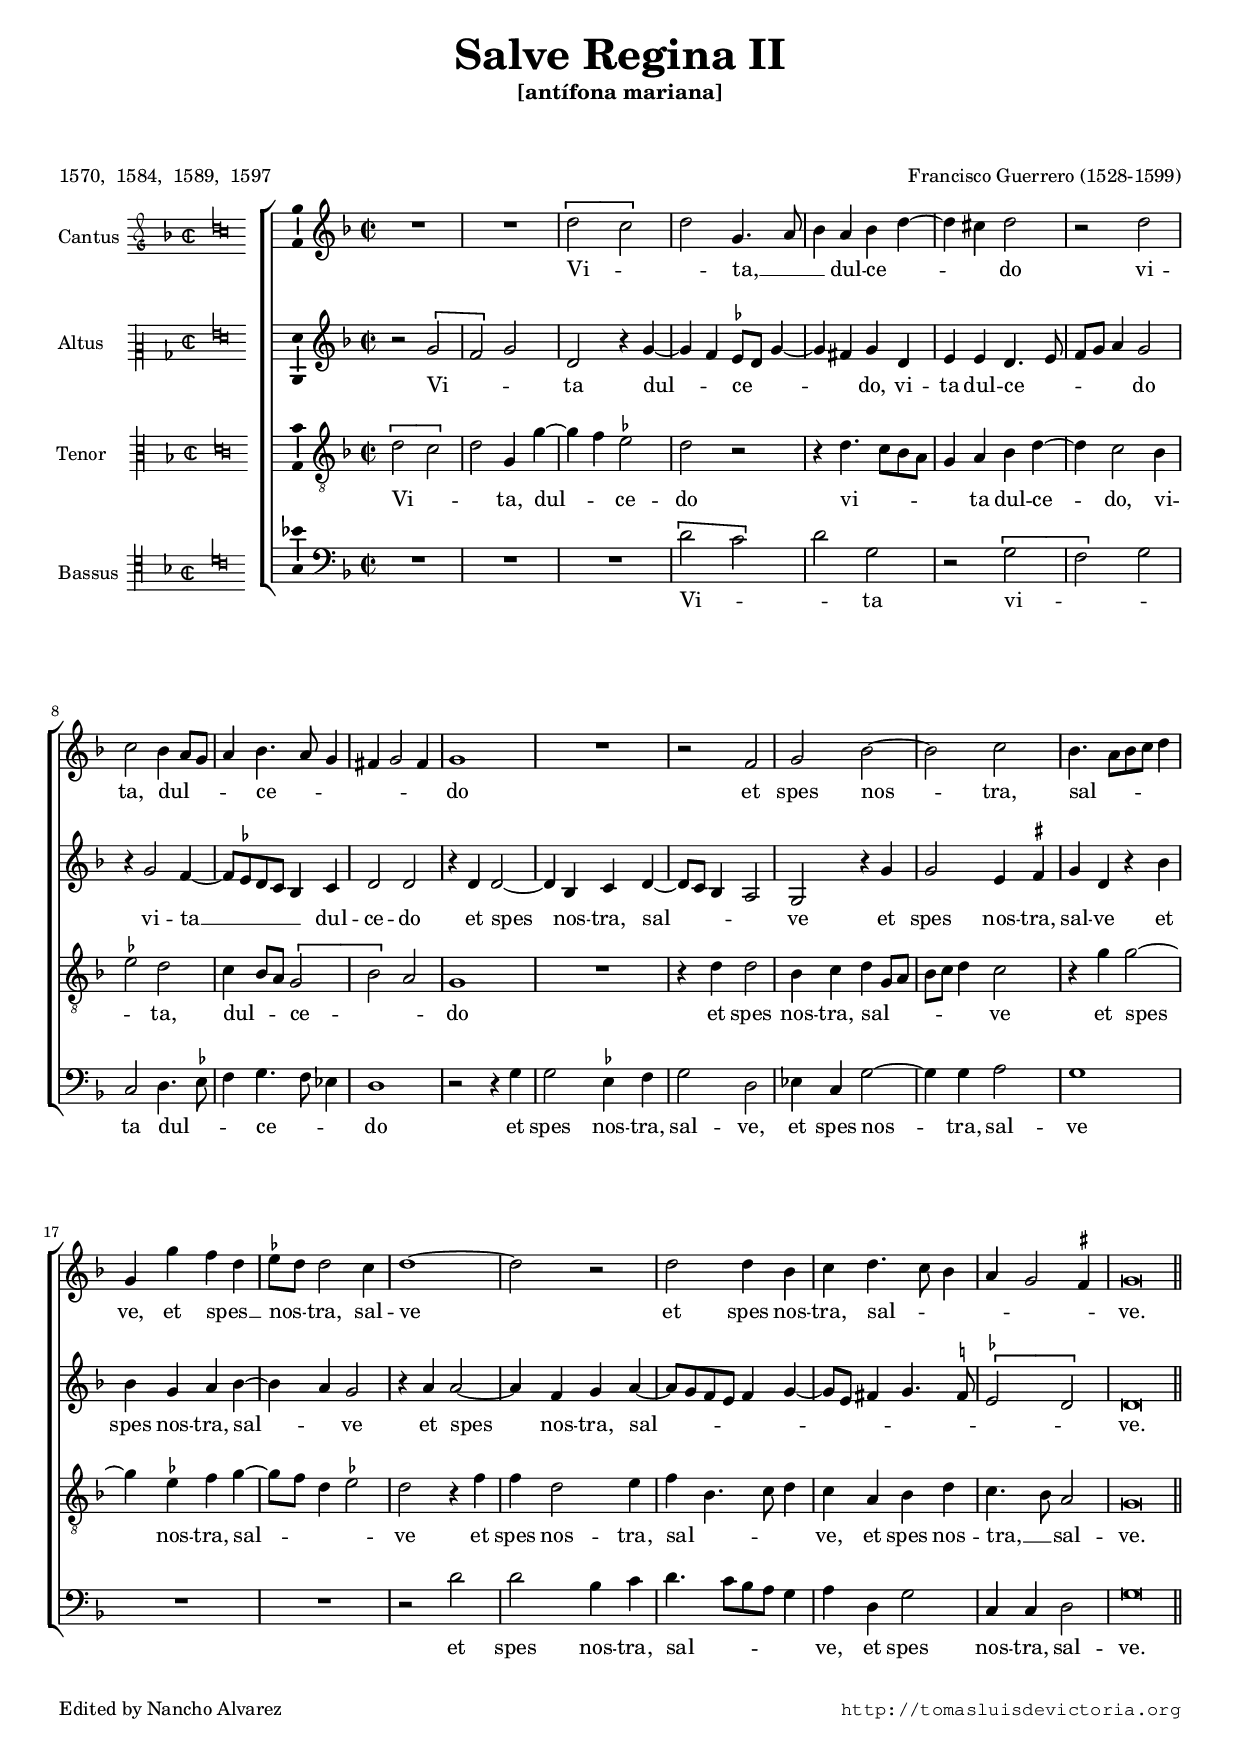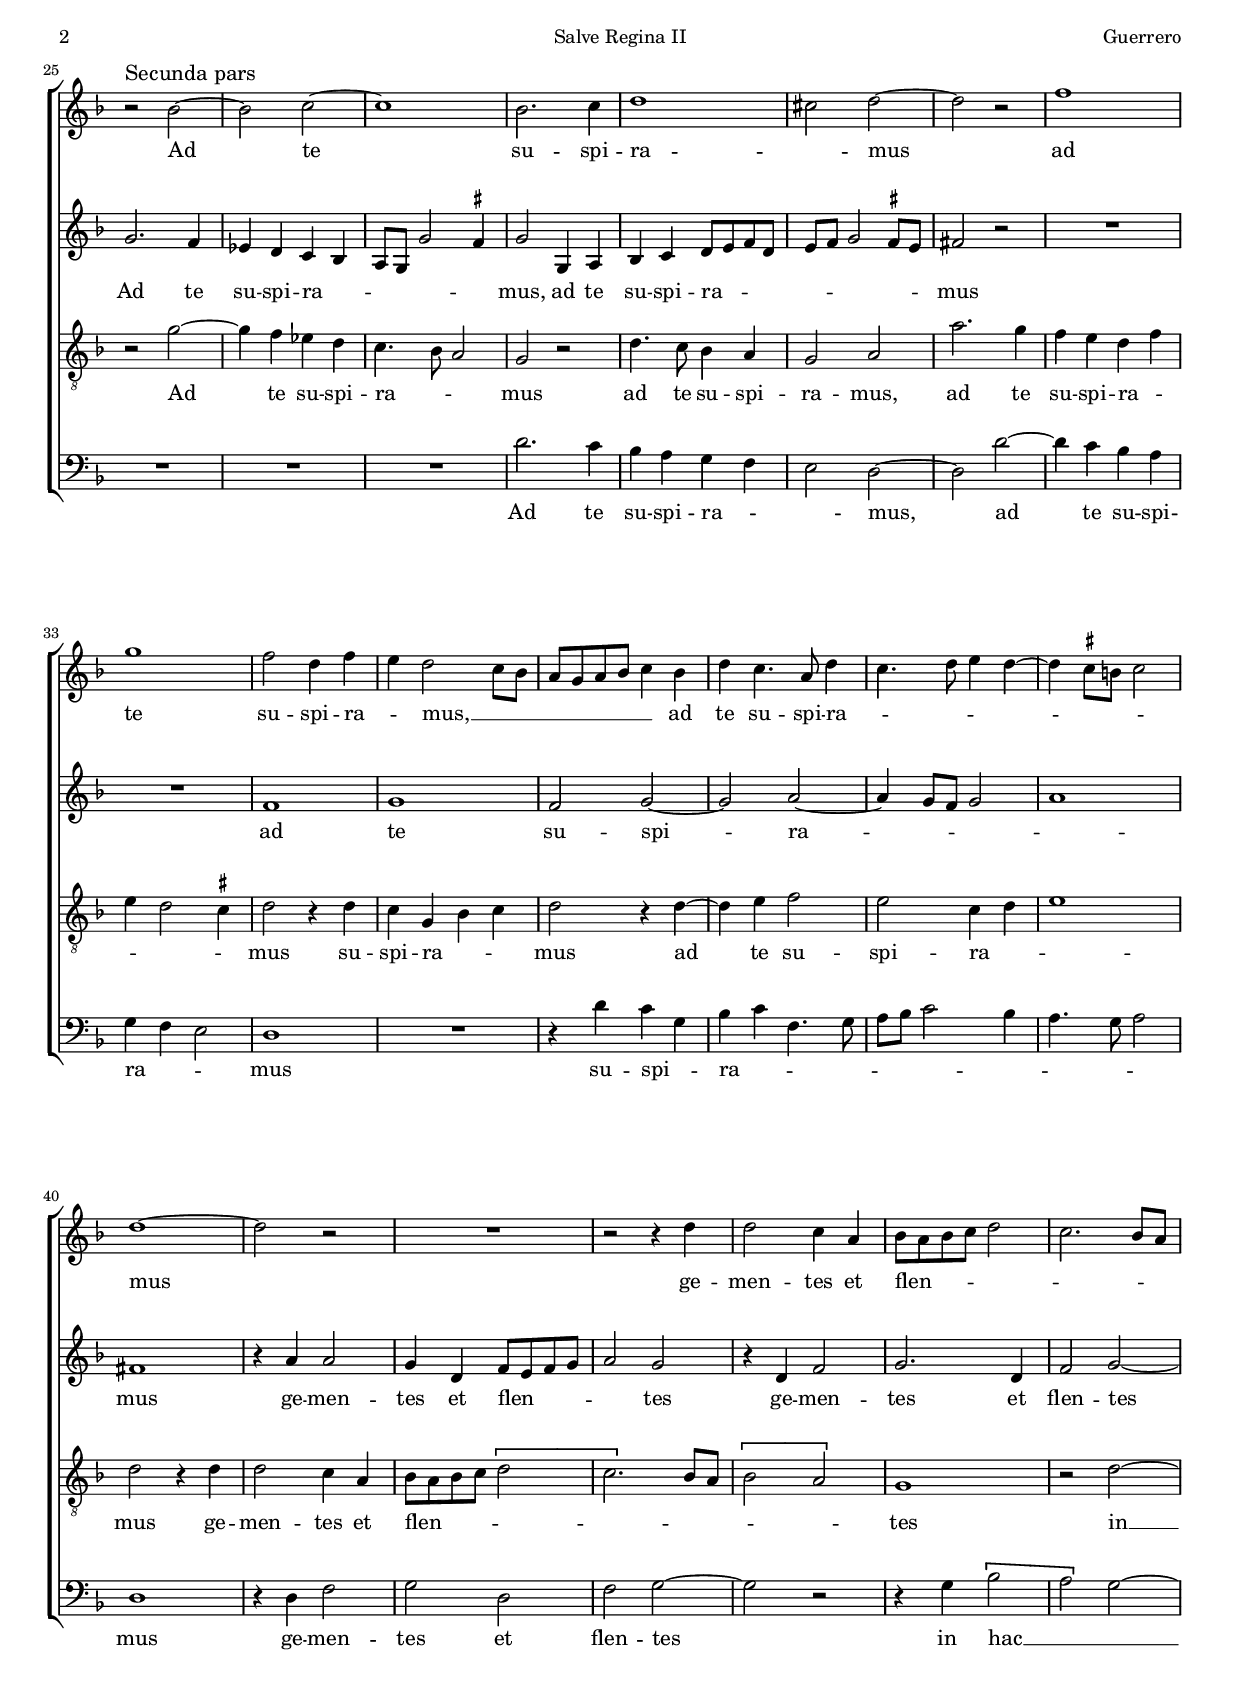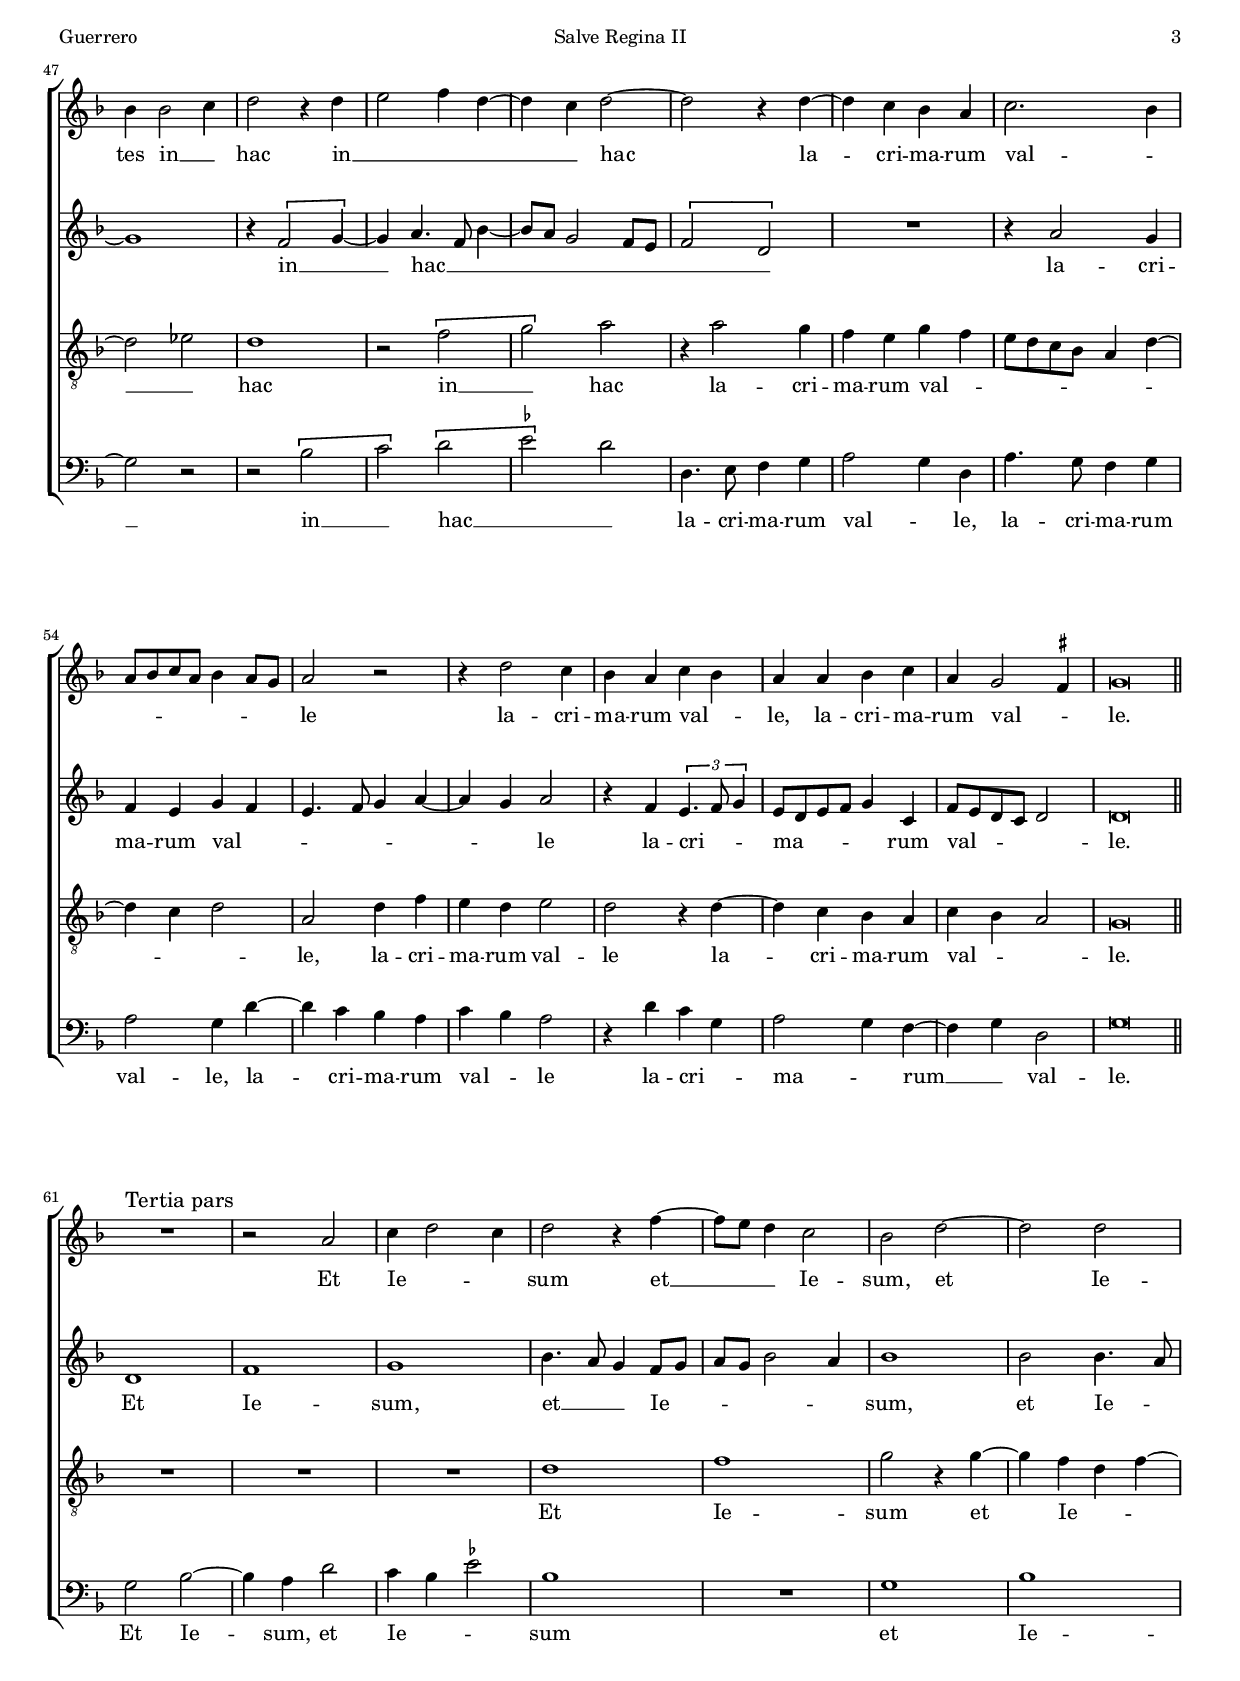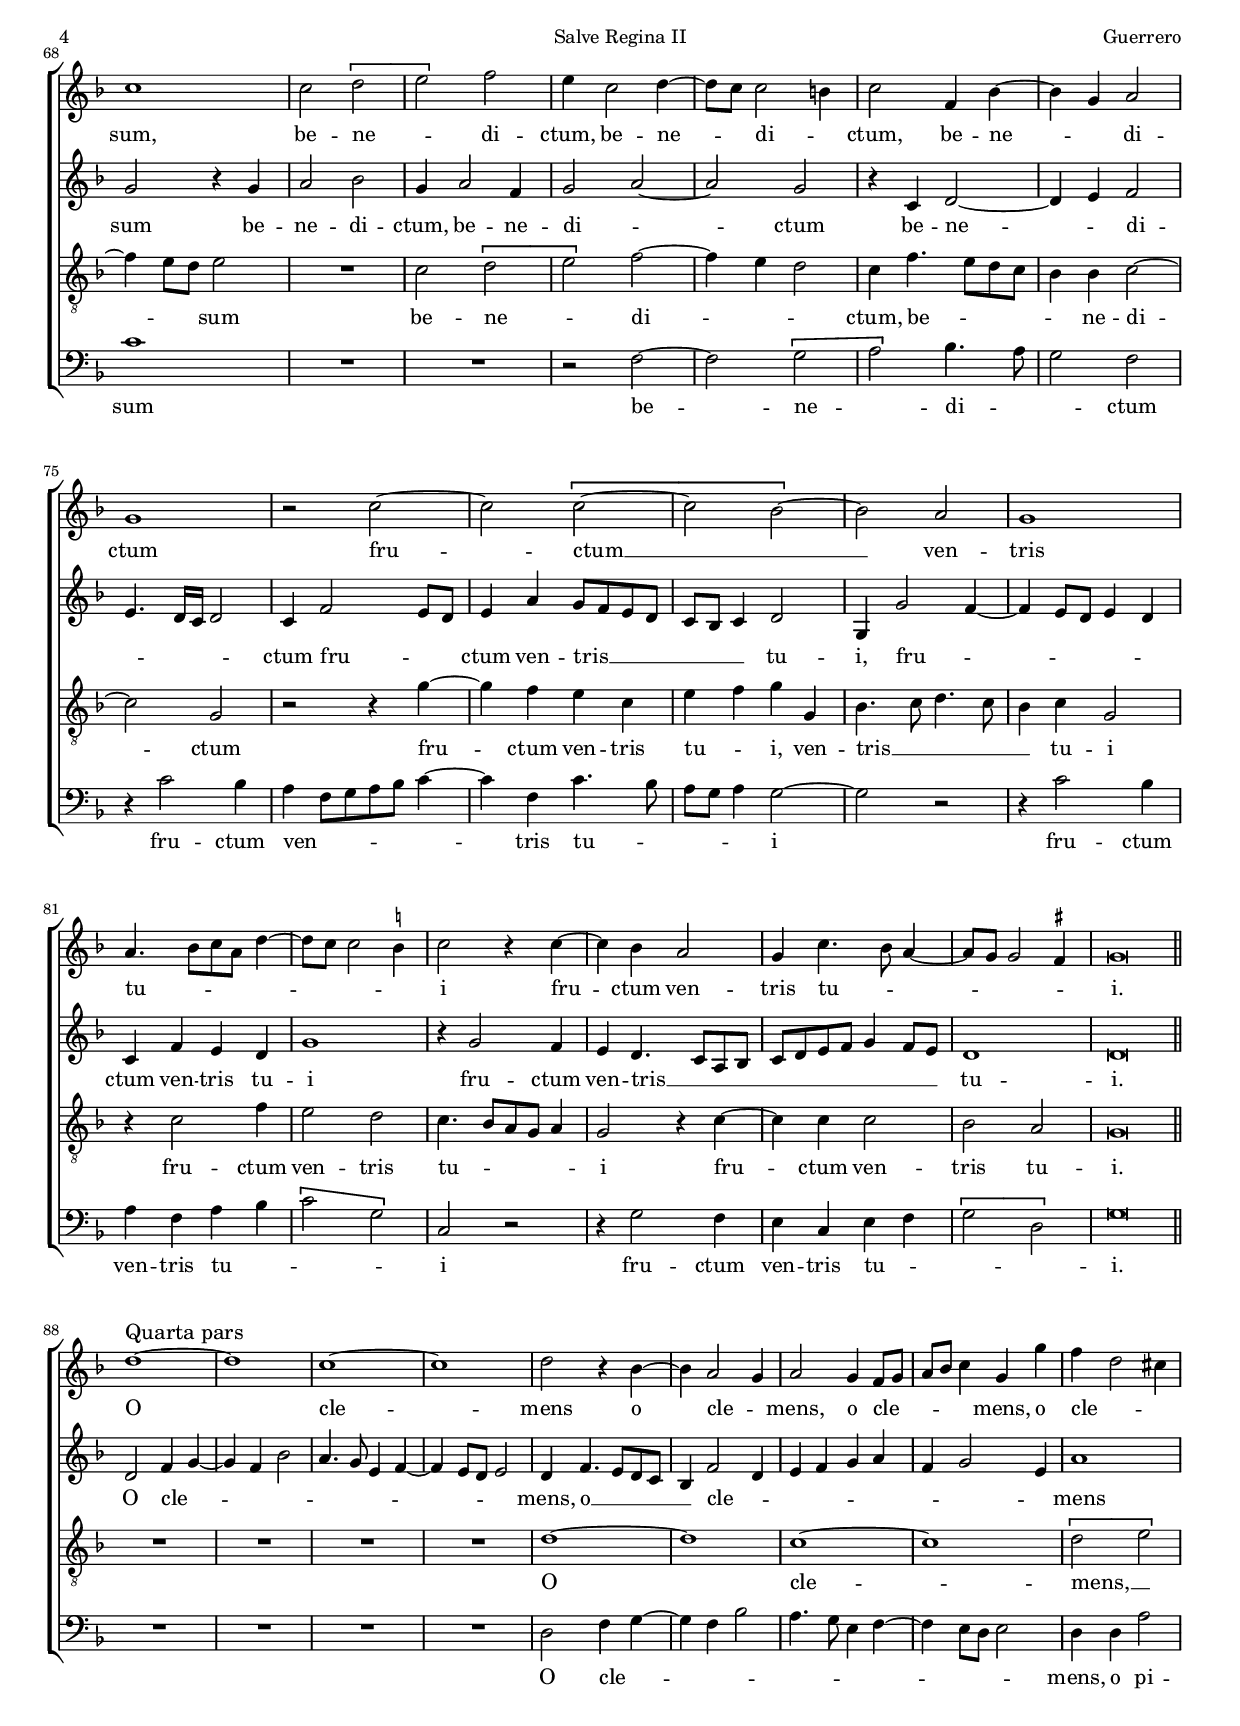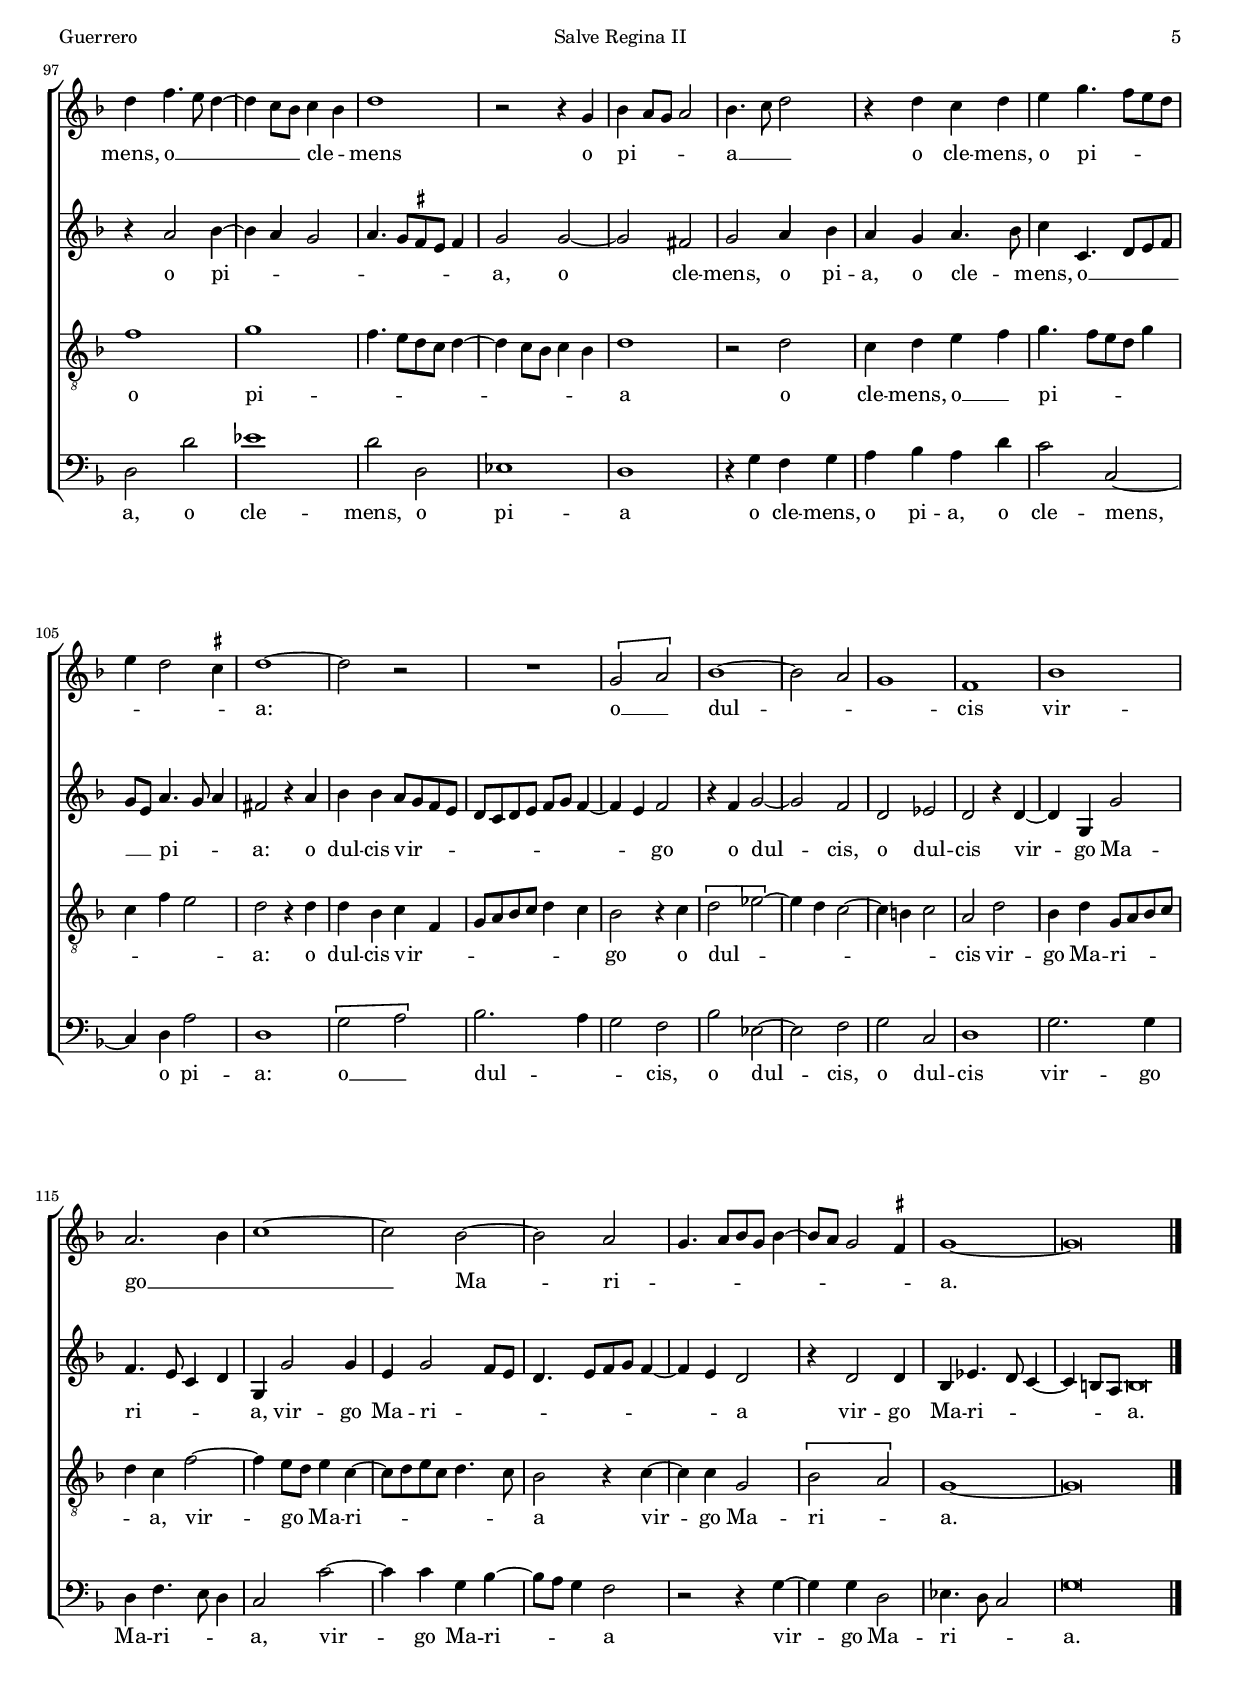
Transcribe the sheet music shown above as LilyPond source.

\version "2.18.0"

#(set-default-paper-size "a4")
#(set-global-staff-size 16.4)
#(ly:set-option 'point-and-click #f)
%mobile -s15.5 -i3.3

italicas=\override LyricText.font-shape = #'italic
rectas=\override LyricText.font-shape = #'upright
ss=\once \set suggestAccidentals = ##t
incipitwidth = 20
mtempo={\tempo 4 = 100}
mtempob={\tempo 4 = 50}

htitle="Salve Regina II"
hcomposer="Guerrero"

\header {
	title=\markup{\fontsize #3 "Salve Regina II"}
	subtitle="[antífona mariana]"
	subsubtitle=\markup{\null \vspace #2 }
	composer="Francisco Guerrero (1528-1599)"
        pdfauthor=\composer
	%opus="(-)"
	poet=\markup{"1570,  1584,  1589,  1597"}
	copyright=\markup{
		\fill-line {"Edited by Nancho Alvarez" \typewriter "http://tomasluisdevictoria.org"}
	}
%	tagline=""
}


global={\key f \major \time 2/2  \skip 1*24 \bar "||" \break
				\skip 1*36 \bar "||" \break
				\skip 1*27 \bar "||" \break
				\skip 1*35\bar "|."
}

cantus={
	R1*4/4 |
	R1*4/4 |
	\[d''2 c''\] |
	d'' g'4. a'8 |
%5
	bes'4 a' bes' d'' ~ |
	d'' cis'' d''2 |
	r d'' |
	c'' bes'4 a'8 g' |
	a'4 bes'4. a'8 g'4 |
%10
	fis' g'2 fis'4 |
	g'1 |
	R1*4/4 |
	r2 f' |
	g' bes' ~ |
%15
	bes' c'' |
	bes'4.  a'8[ bes' c''] d''4 |
	g' g'' f'' d'' |
	\ss ees''8 d'' d''2 c''4 |
	d''1 ~ |
%20
	d''2 r |
	d'' d''4 bes' |
	c'' d''4. c''8 bes'4 |
	a' g'2 \ss fis'4 |
	g'\breve*1/2 |
%25
        s4*0^\markup{\larger \raise #1 "Secunda pars"}
	r2 bes' ~ |
	bes' c'' ~ |
	c''1 |
	bes'2. c''4 |
	d''1 |
%30
	cis''2 d'' ~ |
	d'' r |
	f''1 |
	g'' |
	f''2 d''4 f'' |
%35
	e'' d''2 c''8 bes' |
	a' g' a' bes' c''4 bes' |
	d'' c''4. a'8 d''4 |
	c''4. d''8 e''4 d'' ~ |
	d'' \ss cis''8 b' cis''2 |
%40
	d''1 ~ |
	d''2 r |
	R1*4/4 |
	r2 r4 d'' |
	d''2 c''4 a' |
%45
	bes'8 a' bes' c'' d''2 |
	c''2. bes'8 a' |
	bes'4 bes'2 c''4 |
	d''2 r4 d'' |
	e''2 f''4 d'' ~ |
%50
	d'' c'' d''2 ~ |
	d'' r4 d'' ~ |
	d'' c'' bes' a' |
	c''2. bes'4 |
	a'8 bes' c'' a' bes'4 a'8 g' |
%55
	a'2 r |
	r4 d''2 c''4 |
	bes' a' c'' bes' |
	a' a' bes' c'' |
	a' g'2 \ss fis'4 |
%60
	g'\breve*1/2
        s4*0^\markup{\larger \raise #1 "Tertia pars"}
	R1*4/4
	r2 a' |
	c''4 d''2 c''4 |
	d''2 r4 f'' ~ |
%65
	f''8 e'' d''4 c''2 |
	bes' d'' ~ |
	d'' d'' |
	c''1 |
	c''2 \[d'' |
%70
	e''\] f'' |
	e''4 c''2 d''4 ~ |
	d''8 c'' c''2 b'4 |
	c''2 f'4 bes' ~ |
	bes' g' a'2 |
%75
	g'1 |
	r2 c'' ~ |
	c'' \[c'' ~ |
	c'' bes' ~ \]
	bes' a' |
%80
	g'1 |
	a'4.  bes'8[ c'' a'] d''4 ~ |
	d''8 c'' c''2 \ss b'4 |
	c''2 r4 c'' ~ |
	c'' bes' a'2 |
%85
	g'4 c''4. bes'8 a'4 ~ |
	a'8 g' g'2 \ss fis'4 |
	g'\breve*1/2 |
        s4*0^\markup{\larger \raise #1 "Quarta pars"}
	d''1 ~
	d'' |
%90
	c'' ~ |
	c'' |
	d''2 r4 bes' ~ |
	bes' a'2 g'4 |
	a'2 g'4 f'8 g' |
%95
	a' bes' c''4 g' g'' |
	f'' d''2 cis''4 |
	d'' f''4. e''8 d''4 ~ |
	d'' c''8 bes' c''4 bes' |
	d''1 |
%100
	r2 r4 g' |
	bes' a'8 g' a'2 |
	bes'4. c''8 d''2 |
	r4 d'' c'' d'' |
	e'' g''4. f''8 e'' d'' |
%105
	e''4 d''2 \ss cis''4 |
	d''1 ~ |
	d''2 r |
	R1*4/4 |
	\[g'2 a'\] |
%110
	bes'1 ~ |
	bes'2 a' |
	g'1 |
	f' |
	bes' |
%115
	a'2. bes'4 |
	c''1 ~ |
	c''2 bes' ~ |
	bes' a' |
	g'4.  a'8[ bes' g'] bes'4 ~ |
%120
	bes'8 a' g'2 \ss fis'4 |
	g'1 ~ |
	g'\breve*1/2
}

altus={
	r2 \[g' |
	f'\] g' |
	d' r4 g' ~ |
	g' f' \ss ees'8 d' g'4 ~ |
%5
	g' fis' g' d' |
	e' e' d'4. e'8 |
	f' g' a'4 g'2 |
	r4 g'2 f'4 ~ |
	f'8 \ss ees' d' c' bes4 c' |
%10
	d'2 d' |
	r4 d' d'2 ~ |
	d'4 bes c' d' ~ |
	d'8 c' bes4 a2 |
	g r4 g' |
%15
	g'2 e'4 \ss fis' |
	g' d' r bes' |
	bes' g' a' bes' ~ |
	bes' a' g'2 |
	r4 a' a'2 ~ |
%20
	a'4 f' g' a' ~ |
	a'8 g' f' e' f'4 g' ~ |
	g'8 e' fis'4 g'4. \ss f'8 |
	\ss \[ees'2 d'\] |
	d'\breve*1/2 |
%25
	g'2. f'4 |
	ees' d' c' bes |
	a8 g g'2 \ss fis'4 |
	g'2 g4 a |
	bes c' d'8 e' f' d' |
%30
	e' f' g'2 \ss fis'8 e' |
	fis'2 r |
	R1*4/4 |
	R1*4/4 |
	f'1 |
%35
	g' |
	f'2 g' ~ |
	g' a' ~ |
	a'4 g'8 f' g'2 |
	a'1 |
%40
	fis' |
	r4 a' a'2 |
	g'4 d' f'8 e' f' g' |
	a'2 g' |
	r4 d' f'2 |
%45
	g'2. d'4 |
	f'2 g' ~ |
	g'1 |
	r4 \[f'2 g'4 ~ \]
	g' a'4. f'8 bes'4 ~ |
%50
	bes'8 a' g'2 f'8 e' |
	\[f'2 d'\] |
	R1*4/4 |
	r4 a'2 g'4 |
	f' e' g' f' |
%55
	e'4. f'8 g'4 a' ~ |
	a' g' a'2 |
	r4 f' \times 2/3{e'4. f'8 g'4}
	e'8 d' e' f' g'4 c' |
	f'8 e' d' c' d'2 |
%60
	d'\breve*1/2 |
	d'1 |
	f' |
	g' |
	bes'4. a'8 g'4 f'8 g' |
%65
	a' g' bes'2 a'4 |
	bes'1 |
	bes'2 bes'4. a'8 | % en otras ediciones bes'2 bes'2
	g'2 r4 g' |
	a'2 bes' |
%70
	g'4 a'2 f'4 |
	g'2 a' ~ |
	a' g' |
	r4 c' d'2 ~ |
	d'4 e' f'2 |
%75
	e'4. d'16 c' d'2 |
	c'4 f'2 e'8 d' |
	e'4 a' g'8 f' e' d' |
	c' bes c'4 d'2 |
	g4 g'2 f'4 ~ |
%80
	f' e'8 d' e'4 d' |
	c' f' e' d' |
	g'1 |
	r4 g'2 f'4 |
	e' d'4. c'8 a bes |
%85
	c' d' e' f' g'4 f'8 e' |
	d'1 |
	d'\breve*1/2 |
	d'2 f'4 g' ~ |
	g' f' bes'2 |
%90
	a'4. g'8 e'4 f' ~ |
	f' e'8 d' e'2 |
	d'4 f'4. e'8 d' c' |
	bes4 f'2 d'4 |
	e' f' g' a' |
%95
	f' g'2 e'4 |
	a'1 |
	r4 a'2 bes'4 ~ |
	bes' a' g'2 |
	a'4.  g'8[ \ss fis' e'] fis'4 |
%100
	g'2 g' ~ |
	g' fis' |
	g' a'4 bes' |
	a' g' a'4. bes'8 |
	c''4 c'4. d'8 e' f' |
%105
	g' e' a'4. g'8 a'4 |
	fis'2 r4 a' |
	bes' bes' a'8 g' f' e' |
	d' c' d' e' f' g' f'4 ~ |
	f' e' f'2 |
%110
	r4 f' g'2 ~ |
	g' f' |
	d' ees' |
	d' r4 d' ~ |
	d' g g'2 |
%115
	f'4. e'8 c'4 d' |
	g g'2 g'4 |
	e' g'2 f'8 e' |
	d'4.  e'8[ f' g'] f'4 ~ |
	f' e' d'2 |
%120
	r4 d'2 d'4 |
	bes ees'4. d'8 c'4 ~ |
	c' b8 a \mtempob b\breve*1/4 
}

tenor={
	\[d'2 c'\] |
	d' g4 g' ~ |
	g' f' \ss ees'2 |
	d' r |
%5
	r4 d'4. c'8 bes a |
	g4 a bes d' ~ |
	d' c'2 bes4 |
	\ss ees'2 d' |
	c'4 bes8 a \[g2 |
%10
	bes\] a |
	g1 |
	R1*4/4 |
	r4 d' d'2 |
	bes4 c' d' g8 a |
%15
	bes c' d'4 c'2 |
	r4 g' g'2 ~ |
	g'4 \ss ees' f' g' ~ |
	g'8 f' d'4 \ss ees'2 |
	d' r4 f' |
%20
	f' d'2 e'4 |
	f' bes4. c'8 d'4 |
	c' a bes d' |
	c'4. bes8 a2 |
	g\breve*1/2 |
%25
	r2 g' ~ |
	g'4 f' ees' d' |
	c'4. bes8 a2 |
	g r |
	d'4. c'8 bes4 a |
%30
	g2 a |
	a'2. g'4 |
	f' e' d' f' |
	e' d'2 \ss cis'4 |
	d'2 r4 d' |
%35
	c' g bes c' |
	d'2 r4 d' ~ |
	d' e' f'2 |
	e' c'4 d' |
	e'1 |
%40
	d'2 r4 d' |
	d'2 c'4 a |
	bes8 a bes c' \[d'2 |
	c'2.\] bes8 a |
	\[bes2 a\] |
%45
	g1 |
	r2 d' ~ |
	d' ees' |
	d'1 |
	r2 \[f' |
%50
	g'\] a' |
	r4 a'2 g'4 |
	f' e' g' f' |
	e'8 d' c' bes a4 d' ~ |
	d' c' d'2 |
%55
	a d'4 f' |
	e' d' e'2 |
	d' r4 d' ~ |
	d' c' bes a |
	c' bes a2 |
%60
	g\breve*1/2 |
	R1*4/4 |
	R1*4/4 |
	R1*4/4 |
	d'1 |
%65
	f' |
	g'2 r4 g' ~ |
	g' f' d' f' ~ |
	f' e'8 d' e'2 |
	R1*4/4 |
%70
	c'2 \[d' |
	e'\] f' ~ |
	f'4 e' d'2 |
	c'4 f'4. e'8 d' c' |
	bes4 bes c'2 ~ |
%75
	c' g |
	r r4 g' ~ |
	g' f' e' c' |
	e' f' g' g |
	bes4. c'8 d'4. c'8 |
%80
	bes4 c' g2 |
	r4 c'2 f'4 |
	e'2 d' |
	c'4.  bes8[ a g] a4 |
	g2 r4 c' ~ |
%85
	c' c' c'2 |
	bes a |
	g\breve*1/2 |
	R1*4/4 |
	R1*4/4 |
%90
	R1*4/4 |
	R1*4/4 |
	d'1 ~ |
	d' |
	c' ~ |
%95
	c' |
	\[d'2 e'\] |
	f'1 |
	g' |
	f'4.  e'8[ d' c'] d'4 ~ |
%100
	d' c'8 bes c'4 bes |
	d'1 |
	r2 d' |
	c'4 d' e' f' |
	g'4.  f'8[ e' d'] g'4 |
%105
	c' f' e'2 |
	d' r4 d' |
	d' bes c' f |
	g8 a bes c' d'4 c' |
	bes2 r4 c' |
%110
	\[d'2 ees' ~ \]
	ees'4 d' c'2 ~ |
	c'4 b c'2 |
	a d' |
	bes4 d' g8 a bes c' |
%115
	d'4 c' f'2 ~ |
	f'4 e'8 d' e'4 c' ~ |
	c'8 d' e' c' d'4. c'8 |
	bes2 r4 c' ~ |
	c' c' g2 |
%120
	\[bes a\] |
	g1 ~ |
	g\breve*1/2
}

bassus={
	R1*4/4 |
	R1*4/4 |
	R1*4/4 |
	\[d'2 c'\] |
%5
	d' g |
	r \[g |
	f\] g |
	c d4. \ss ees8 |
	f4 g4. f8 ees4 |
%10
	d1 |
	r2 r4 g |
	g2 \ss ees4 f |
	g2 d |
	ees4 c g2 ~ |
%15
	g4 g a2 |
	g1 |
	R1*4/4 |
	R1*4/4 |
	r2 d' |
%20
	d' bes4 c' |
	d'4.  c'8[ bes a] g4 |
	a d g2 |
	c4 c d2 |
	g\breve*1/2 |
%25
	R1*4/4 |
	R1*4/4 |
	R1*4/4 |
	d'2. c'4 |
	bes a g f |
%30
	e2 d ~ |
	d d' ~ |
	d'4 c' bes a |
	g f e2 |
	d1 |
%35
	R1*4/4 |
	r4 d' c' g |
	bes c' f4. g8 |
	a bes c'2 bes4 |
	a4. g8 a2 |
%40
	d1 |
	r4 d f2 |
	g d |
	f g ~ |
	g r |
%45
	r4 g \[bes2 |
	a\] g ~ |
	g r |
	r \[bes |
	c'\] \[d' |
%50
	\ss ees'\] d' |
	d4. e8 f4 g |
	a2 g4 d |
	a4. g8 f4 g |
	a2 g4 d' ~ |
%55
	d' c' bes a |
	c' bes a2 |
	r4 d' c' g |
	a2 g4 f ~ |
	f g d2 |
%60
	g\breve*1/2 |
	g2 bes ~ |
	bes4 a d'2 |
	c'4 bes \ss ees'2 |
	bes1 |
%65
	R1*4/4 |
	g1 |
	bes |
	c' |
	R1*4/4 |
%70
	R1*4/4 |
	r2 f ~ |
	f \[g |
	a\] bes4. a8 |
	g2 f |
%75
	r4 c'2 bes4 |
	a  f8[ g a bes] c'4 ~ |
	c' f c'4. bes8 |
	a g a4 g2 ~ |
	g r |
%80
	r4 c'2 bes4 |
	a f a bes |
	\[c'2 g\] |
	c r |
	r4 g2 f4 |
%85
	e c e f |
	\[g2 d\] |
	g\breve*1/2 |
	R1*4/4 |
	R1*4/4 |
%90
	R1*4/4 |
	R1*4/4 |
	d2 f4 g ~ |
	g f bes2 |
	a4. g8 e4 f ~ |
%95
	f e8 d e2 |
	d4 d a2 |
	d d' |
	ees'1 |
	d'2 d |
%100
	ees1 |
	d |
	r4 g f g |
	a bes a d' |
	c'2 c ~ |
%105
	c4 d a2 |
	d1 |
	\[g2 a\] |
	bes2. a4 |
	g2 f |
%110
	bes ees ~ |
	ees f |
	g c |
	d1 |
	g2. g4 |
%115
	d f4. e8 d4 |
	c2 c' ~ |
	c'4 c' g bes ~ |
	bes8 a g4 f2 |
	r r4 g ~ |
%120
	g g d2 |
	ees4. d8 c2 |
	g\breve*1/2
}

textocantus=\lyricmode{
Vi -- _ _ ta, __ _ _ dul -- ce -- _ _ _ do
vi -- ta,
dul -- _ _ _ ce -- _ _ _ _ _ do
et spes nos -- _ tra,
sal -- _ _ _ _ ve,
et spes __ _ nos -- _ tra, sal -- ve _
et spes nos -- tra, sal -- _ _ _ _ _ ve.
Ad _ te _ su -- spi -- ra -- _ mus _
ad te su -- spi -- ra -- _ mus, __ _ _ _ _ _ _ _ 
ad te su -- spi -- ra -- _ _ _ _ _ _ _ _ mus _
ge -- men -- tes et flen -- _ _ _ _ _ _ _ tes in __ _ hac
in __ _ _ _ _ _ hac _
la -- _ cri -- ma -- rum val -- _ _ _ _ _ _ _ _ le
la -- cri -- ma -- rum val -- _ le,
la -- cri -- ma -- rum val -- _ le.
Et Ie -- _ _ sum
et __ _ _ _ Ie -- sum,
et _ Ie -- sum,
be -- ne -- _ di -- ctum,
be -- ne -- _ _ di -- _ ctum,
be -- ne -- _ _ di -- ctum
fru -- _ ctum __ _ _ _ ven -- tris tu -- _ _ _ _ _ _ _ _ i
fru -- _ ctum ven -- tris tu -- _ _ _ _ _ _ i.
O _ cle -- _ mens
o _ cle -- _ mens,
o cle -- _ _ _ _ mens,
o cle -- _ _ mens,
o __ _ _ _ _ _ cle -- _ mens
o pi -- _ _ _ a __ _ _ 
o cle -- mens,
o pi -- _ _ _ _ _ _ a: _
o __ _ dul -- _ _ _ cis vir -- go __ _ _ _ Ma -- _ ri -- _ _ _ _ _ _ _ _ _ a. _ 
}

textoaltus=\lyricmode{
Vi -- _ _ ta 
dul -- _ _ ce -- _ _ _ _ do,
vi -- ta dul -- ce -- _ _ _ _ do
vi -- ta __ _ _ _ _ _ dul -- ce -- do
et spes _ nos -- tra,
sal -- _ _ _ _ ve
et spes nos -- tra, sal -- ve
et spes nos -- tra, sal -- _ _ ve
et spes _ nos -- tra,
sal -- _ _ _ _ _ _ _ _ _ _ _ _ _ ve.
Ad te su -- spi -- ra -- _ _ _ _ _ mus,
ad te su -- spi -- ra -- _ _ _ _ _ _ _ _ mus
ad te su -- spi -- _ ra -- _ _ _ _ _ mus
ge -- men -- tes et flen -- _ _ _ _ tes
ge -- men -- tes et flen -- tes _ 
in __ _ _ hac __ _ _ _ _ _ _ _ _ _ 
la -- cri -- ma -- rum val -- _ _ _ _ _ _ _ le
la -- cri -- _ _ ma -- _ _ _ _ rum val -- _ _ _ _ le.
Et Ie -- sum,
et __ _ _ Ie -- _ _ _ _ _ sum,
et Ie -- _ sum
be -- ne -- di -- ctum,
be -- ne -- di -- _ _ ctum
be -- ne -- _ _ di -- _ _ _ _ ctum fru -- _ _ ctum ven -- tris __ _ _ _ _ _ _ tu -- i,
fru -- _ _ _ _ _ _ ctum ven -- tris tu -- i
fru -- ctum ven -- tris __ _ _ _ _ _ _ _ _ _ _ tu -- i.
O cle -- _ _ _ _ _ _ _ _ _ _ _ _ mens,
o __ _ _ _ _ cle -- _ _ _ _ _ _ _ _ mens
o pi -- _ _ _ _ _ _ _ _ a,
o _ cle -- mens,
o pi -- a,
o cle -- _ mens, 
o __ _ _ _ _ _ pi -- _ _ a:
o dul -- cis vir -- _ _ _ _ _ _ _ _ _ _ _ _ go
o dul -- _ cis,
o dul -- cis 
vir -- _ go Ma -- ri -- _ _ _ a,
vir -- go Ma -- ri -- _ _ _ _ _ _ _ _ _ a
vir -- go Ma -- ri -- _ _ _ _ _ a.
}

textotenor=\lyricmode{
Vi -- _ _ ta, 
dul -- _ _ ce -- do
vi -- _ _ _ _ ta dul -- ce -- _ do,
vi -- _ ta,
dul -- _ _ ce -- _ _ do
et spes nos -- tra,
sal -- _ _ _ _ _ ve
et spes _ nos -- tra,
sal -- _ _ _ _ ve
et spes nos -- tra,
sal -- _ _ _ ve,
et spes nos -- tra, __ _ sal -- ve.
Ad _ te su -- spi -- ra -- _ _ mus
ad te su -- spi -- ra -- mus,
ad te su -- spi -- ra -- _ _ _ _ mus 
su -- spi -- ra -- _ _ mus
ad _ te su -- spi -- ra -- _ _ mus
ge -- men -- tes et flen -- _ _ _ _ _ _ _ _ _ tes
in __ _ _ hac
in __ _ hac la -- cri -- ma -- rum val -- _ _ _ _ _ _ _ _ _ _ le,
la -- cri -- ma -- rum val -- le
la -- _ cri -- ma -- rum val -- _ _ le.
Et Ie -- sum
et _ Ie -- _ _ _ _ _ sum
be -- ne -- _ di -- _ _ _ ctum,
be -- _ _ _ _ ne -- di -- _ ctum
fru -- _ ctum ven -- tris tu -- _ i,
ven -- tris __ _ _ _ _ tu -- i
fru -- ctum ven -- tris tu -- _ _ _ _ i
fru -- _ ctum ven -- tris tu -- i.
O _ cle -- _ mens, __ _
o pi -- _ _ _ _ _ _ _ _ _ _ a
o cle -- mens, o __ _ pi -- _ _ _ _ _ _ _ a:
o dul -- cis vir -- _ _ _ _ _ _ _ go
o dul -- _ _ _ _ _ _ _ cis vir -- go Ma -- ri -- _ _ _ _ a,
vir -- _ go _ Ma -- ri -- _ _ _ _ _ _ a
vir -- _ go Ma -- ri -- _ a. _ 
}

textobassus=\lyricmode{
Vi -- _ _ ta
vi -- _ _ ta dul -- _ _ ce -- _ _ do 
et spes nos -- tra,
sal -- ve,
et spes nos -- _ tra,
sal -- ve
et spes nos -- tra,
sal -- _ _ _ _ ve,
et spes nos -- tra,
sal -- ve.
Ad te su -- spi -- ra -- _ _ mus, _
ad _ te su -- spi -- ra -- _ _ mus
su -- spi -- _ ra -- _ _ _ _ _ _ _ _ _ _ mus
ge -- men -- tes et flen -- tes _
in hac __ _ _ _ 
in __ _ hac __ _ _ 
la -- cri -- ma -- rum val -- _ le,
la -- cri -- ma -- rum val -- le,
la -- _ cri -- ma -- rum val -- _ le
la -- cri -- _ ma -- _ rum __ _ _ val -- le.
Et Ie -- _ sum,
et Ie -- _ _ sum
et Ie -- sum
be -- _ ne -- _ di -- _ _ ctum fru -- ctum ven -- _ _ _ _ _ _ tris tu -- _ _ _ _ i _
fru -- ctum ven -- tris tu -- _ _ _ i
fru -- ctum ven -- tris tu -- _ _ _ i.
O cle -- _ _ _ _ _ _ _ _ _ _ _ _ mens,
o pi -- a,
o cle -- mens,
o pi -- a
o cle -- mens,
o pi -- a,
o cle -- mens, _ 
o pi -- a:
o __ _ dul -- _ _ cis,
o dul -- _ cis,
o dul -- cis vir -- go Ma -- ri -- _ _ a,
vir -- _ go Ma -- ri -- _ _ _ a
vir -- _ go Ma -- ri -- _ _ a.
}


incipitcantus=\markup{
	\score{
		{ 
		\set Staff.instrumentName="Cantus "
		\override NoteHead.style = #'neomensural
		\override Staff.TimeSignature.style = #'neomensural
		\cadenzaOn 
		\clef "petrucci-g"
		\key f \major
		\time 2/2
                \[d''1 c''\] % En CSIC todos los incipits son ligaduras sin plica hacia arriba
		} 

                \layout {
                  \context {\Voice
                            \remove Ligature_bracket_engraver
                            \consists Mensural_ligature_engraver
                  }
                  line-width=\incipitwidth
                  indent = 0
                }
	}
}

incipitaltus=\markup{
	\score{
		{ 
		\set Staff.instrumentName="Altus    "
		\override NoteHead.style = #'neomensural 
		\override Staff.TimeSignature.style = #'neomensural
		\cadenzaOn 
		\clef "petrucci-c2"
		\key f \major
		\time 2/2
                \[g'1 f'\]
		} 
                \layout {
                  \context {\Voice
                            \remove Ligature_bracket_engraver
                            \consists Mensural_ligature_engraver
                  }
                  line-width=\incipitwidth
                  indent = 0
                }
	}
}


incipittenor=\markup{
	\score{
		{ 
		\set Staff.instrumentName="Tenor    "
		\override NoteHead.style = #'neomensural 
		\override Staff.TimeSignature.style = #'neomensural
		\cadenzaOn 
		\clef "petrucci-c3"
		\key f \major
		\time 2/2
                \[d'1 c'\]
		} 
                \layout {
                  \context {\Voice
                            \remove Ligature_bracket_engraver
                            \consists Mensural_ligature_engraver
                  }
                  line-width=\incipitwidth
                  indent = 0
                }
	}
}

incipitbassus=\markup{
	\score{
		{ 
		\set Staff.instrumentName="Bassus "
		\override NoteHead.style = #'neomensural
		\override Staff.TimeSignature.style = #'neomensural
		\cadenzaOn 
		\clef "petrucci-c4"
		\key f \major
		\time 2/2
                \[d'1 c'\]
		} 
                \layout {
                  \context {\Voice
                            \remove Ligature_bracket_engraver
                            \consists Mensural_ligature_engraver
                  }
                  line-width=\incipitwidth
                  indent = 0
                }
	}
}

%\layout {
%       \context {\Voice
%               \remove Ligature_bracket_engraver
%               \consists Mensural_ligature_engraver
%       }
%       line-width=\incipitwidth
%       indent = 0
%}

\score {\transpose c' c'{
\new ChoirStaff<<

	\new Staff <<\global
	\new Voice="v1" {
		\set Staff.instrumentName=\incipitcantus
		\clef "treble"
		\cantus }
	\new Lyrics \lyricsto "v1" {\textocantus }
	>>

	\new Staff <<\global
	\new Voice="v2" {
		\set Staff.instrumentName=\incipitaltus
		\clef "treble"
		\altus }
	\new Lyrics \lyricsto "v2" {\textoaltus }
	>>
	
	\new Staff <<\global
	\new Voice="v3" {
		\set Staff.instrumentName=\incipittenor
		\clef "G_8"
		\tenor }
	\new Lyrics \lyricsto "v3" {\textotenor }
	>>

	\new Staff <<\global
	\new Voice="v4" {
		\set Staff.instrumentName=\incipitbassus
		\clef "bass"
		\bassus }
	\new Lyrics \lyricsto "v4" {\textobassus }
	>>
	
>>

	} % transpose

\layout{ 
	\context {\Lyrics 
		\override VerticalAxisGroup.staff-affinity = #UP
		\override VerticalAxisGroup.nonstaff-relatedstaff-spacing =
			#'((basic-distance . 0) (minimum-distance . 0) (padding . 1))
		\override LyricText.font-size = #1.2
		\override LyricHyphen.minimum-distance = #0.5
	}
	\context {\Score 
		tempoHideNote = ##t
		\override BarNumber.padding = #2 
	}
	\context {\Voice 
		melismaBusyProperties = #'()
		%autoBeaming = ##f
	}
	\context {\Staff 
                %\RemoveEmptyStaves
                %\override VerticalAxisGroup.remove-first = ##t
		\override VerticalAxisGroup.staff-staff-spacing =
			#'((basic-distance . 12) (minimum-distance . 0) (padding . 1))
		\consists Ambitus_engraver 
		\override LigatureBracket.padding = #1
	}
}

%\midi { \mtempo }

}


\paper{
	evenHeaderMarkup=\markup  \fill-line { \fromproperty #'page:page-number-string \htitle \hcomposer }
	oddHeaderMarkup= \markup  \fill-line { \on-the-fly #not-first-page \hcomposer \on-the-fly #not-first-page \htitle \on-the-fly #not-first-page \fromproperty #'page:page-number-string }
	%system-count=20
	%page-count = 8
	ragged-last-bottom = ##f
	indent=3.6\cm
	system-system-spacing =
	#'((basic-distance . 20) (minimum-distance . 0) (padding . 5))
	top-system-spacing = % header
	#'((basic-distance . 8) (minimum-distance . 0) (padding . 0))
	last-bottom-spacing = % footer
	#'((basic-distance . 12) (minimum-distance . 0) (padding . 0))
	markup-system-spacing.padding = #1.5
}
